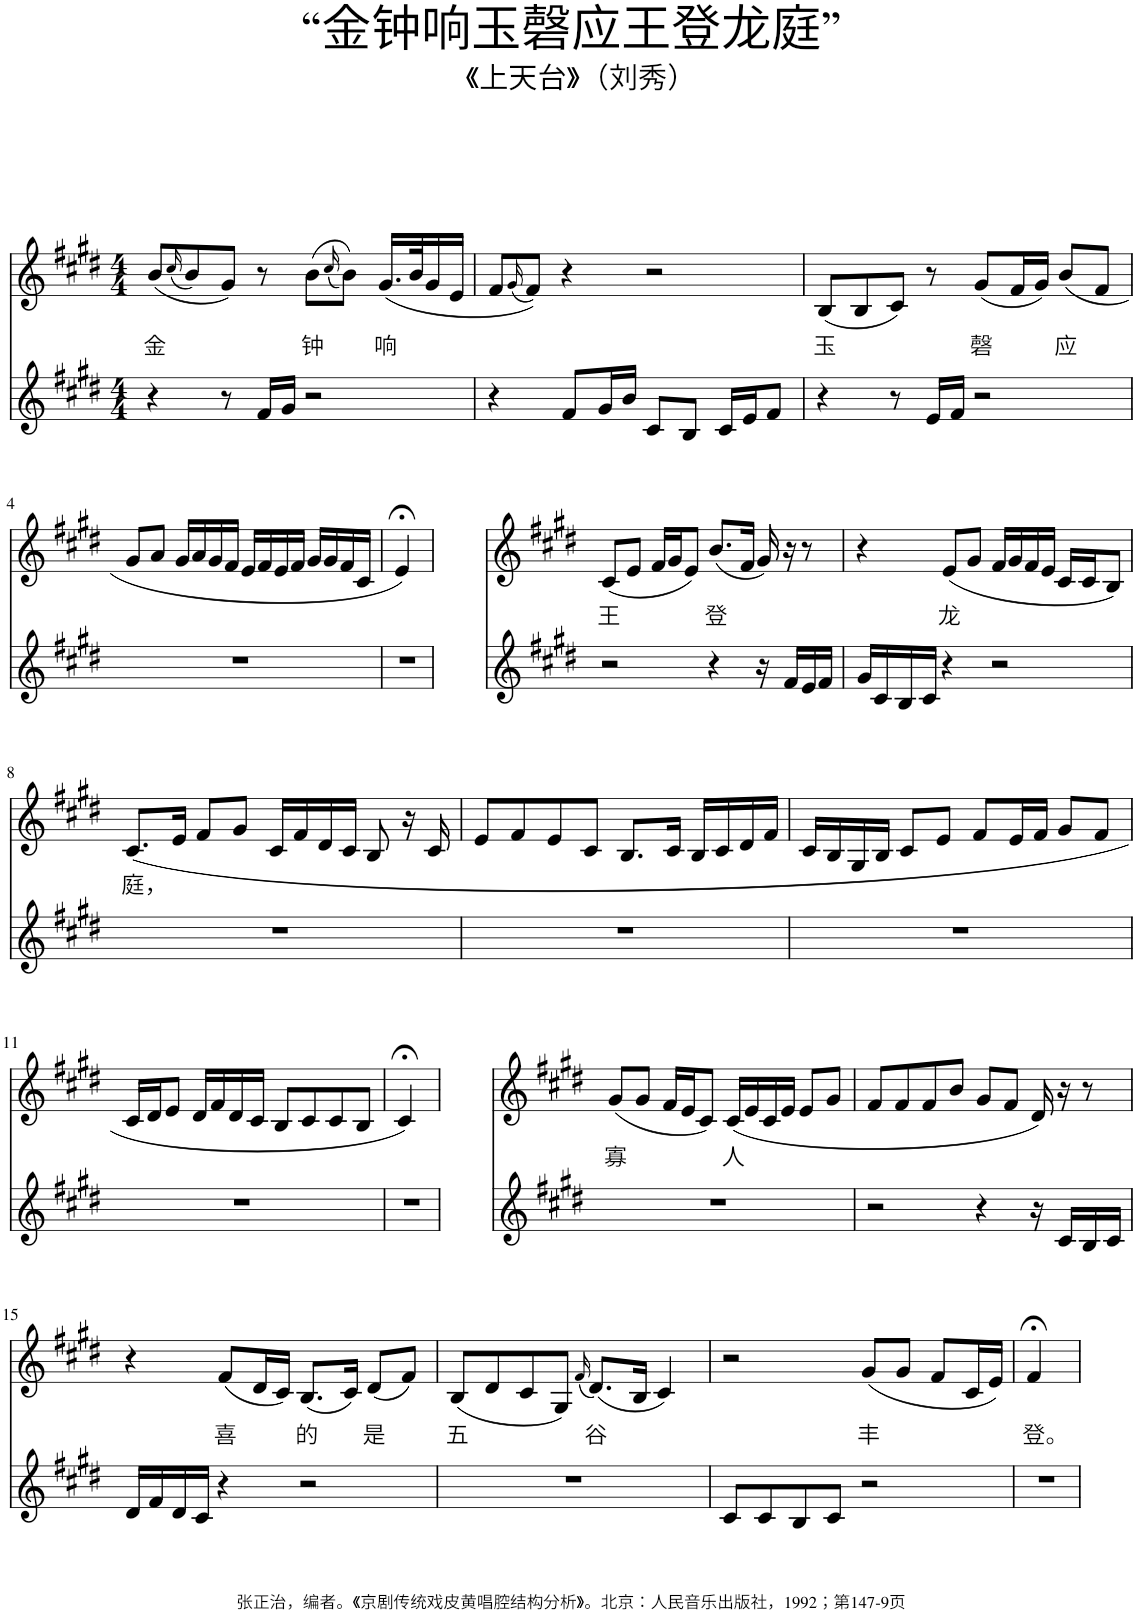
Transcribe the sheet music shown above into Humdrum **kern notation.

**kern	**kern	**text
*part2	*part1	*part1
*staff2	*staff1	*staff1
*I"Piano	*I"Piano	*
*I'Pno	*I'Pno	*
*clefG2	*clefG2	*
*k[f#c#g#d#]	*k[f#c#g#d#]	*
*M4/4	*M4/4	*
=1	=1	=1
!	!	!LO:LY:b
4r	(8b/L	金
.	(16qcc#/	.
.	8b/)	.
8r	8g#/J)	.
16f#/LL	8r	.
16g#/JJ	.	.
!	!	!LO:LY:b
2r	(8b\L	钟
.	(16qcc#/	.
.	8b\J))	.
!	!	!LO:LY:b
.	(16.g#/LL	响
.	32b/K	.
.	16g#/	.
.	16e/JJ	.
=2	=2	=2
4r	8f#/L	.
.	(16qg#/	.
.	8f#/J))	.
8f#/L	4r	.
16g#/L	.	.
16b/JJ	.	.
8c#/L	2r	.
8B/J	.	.
16c#/LL	.	.
16e/J	.	.
8f#/J	.	.
=3	=3	=3
!	!	!LO:LY:b
4r	(8B/L	玉
.	8B/	.
8r	8c#/J)	.
16e/LL	8r	.
16f#/JJ	.	.
!	!	!LO:LY:b
2r	(8g#/L	磬
.	16f#/L	.
.	16g#/JJ)	.
!	!	!LO:LY:b
.	(8b/L	应
.	8f#/J	.
!!LO:LB:g=z
=4	=4	=4
1r	8g#/L	.
.	8a/J	.
.	16g#/LL	.
.	16a/	.
.	16g#/	.
.	16f#/JJ	.
.	16e/LL	.
.	16f#/	.
.	16e/	.
.	16f#/JJ	.
.	16g#/LL	.
.	16g#/	.
.	16f#/	.
.	16c#/JJ	.
=5	=5	=5
1r	4e;</)	.
.	2.ryy	.
=6	=6	=6
!	!	!LO:LY:b
2r	(8c#/L	王
.	8e/J	.
.	16f#/LL	.
.	16g#/J	.
.	8e/J)	.
!	!	!LO:LY:b
4r	(8.b/L	登
.	16f#/Jk	.
16r	16g#/)	.
16f#/LL	16r	.
16e/	8r	.
16f#/JJ	.	.
=7	=7	=7
16g#/LL	4r	.
16c#/	.	.
16B/	.	.
16c#/JJ	.	.
!	!	!LO:LY:b
4r	(8e/L	龙
.	8g#/J	.
2r	16f#/LL	.
.	16g#/	.
.	16f#/	.
.	16e/JJ	.
.	16c#/LL	.
.	16c#/J	.
.	8B/J)	.
!!LO:LB:g=z
=8	=8	=8
!	!	!LO:LY:b
1r	(8.c#/L	庭，
.	16e/Jk	.
.	8f#/L	.
.	8g#/J	.
.	16c#/LL	.
.	16f#/	.
.	16d#/	.
.	16c#/JJ	.
.	8B/	.
.	16r	.
.	16c#/	.
=9	=9	=9
1r	8e/L	.
.	8f#/	.
.	8e/	.
.	8c#/J	.
.	8.B/L	.
.	16c#/Jk	.
.	16B/LL	.
.	16c#/	.
.	16d#/	.
.	16f#/JJ	.
=10	=10	=10
1r	16c#/LL	.
.	16B/	.
.	16G#/	.
.	16B/JJ	.
.	8c#/L	.
.	8e/J	.
.	8f#/L	.
.	16e/L	.
.	16f#/JJ	.
.	8g#/L	.
.	8f#/J	.
!!LO:LB:g=z
=11	=11	=11
1r	16c#/LL	.
.	16d#/J	.
.	8e/J	.
.	16d#/LL	.
.	16f#/	.
.	16d#/	.
.	16c#/JJ	.
.	8B/L	.
.	8c#/	.
.	8c#/	.
.	8B/J	.
=12	=12	=12
1r	4c#;</)	.
.	2.ryy	.
=13	=13	=13
!	!	!LO:LY:b
1r	(8g#/L	寡
.	8g#/J	.
.	16f#/LL	.
.	16e/J	.
.	8c#/J)	.
!	!	!LO:LY:b
.	(16c#/LL	人
.	16e/	.
.	16c#/	.
.	16e/JJ	.
.	8e/L	.
.	8g#/J	.
=14	=14	=14
2r	8f#/L	.
.	8f#/	.
.	8f#/	.
.	8b/J	.
4r	8g#/L	.
.	8f#/J	.
16r	16d#/)	.
16c#/LL	16r	.
16B/	8r	.
16c#/JJ	.	.
!!LO:LB:g=z
=15	=15	=15
16d#/LL	4r	.
16f#/	.	.
16d#/	.	.
16c#/JJ	.	.
!	!	!LO:LY:b
4r	(8f#/L	喜
.	16d#/L	.
.	16c#/JJ)	.
!	!	!LO:LY:b
2r	(8.B/L	的
.	16c#/Jk)	.
!	!	!LO:LY:b
.	(8d#/L	是
.	8f#/J)	.
=16	=16	=16
!	!	!LO:LY:b
1r	(8B/L	五
.	8d#/	.
.	8c#/	.
.	8G#/J)	.
.	(16qf#/	.
!	!	!LO:LY:b
.	(8.d#/L)	谷
.	16B/Jk	.
.	4c#/)	.
=17	=17	=17
8c#/L	2r	.
8c#/	.	.
8B/	.	.
8c#/J	.	.
!	!	!LO:LY:b
2r	(8g#/L	丰
.	8g#/J	.
.	8f#/L	.
.	16c#/L	.
.	16e/JJ)	.
=18	=18	=18
!	!	!LO:LY:b
1r	4f#;</	登。
.	2.ryy	.
=	=	=
*-	*-	*-
